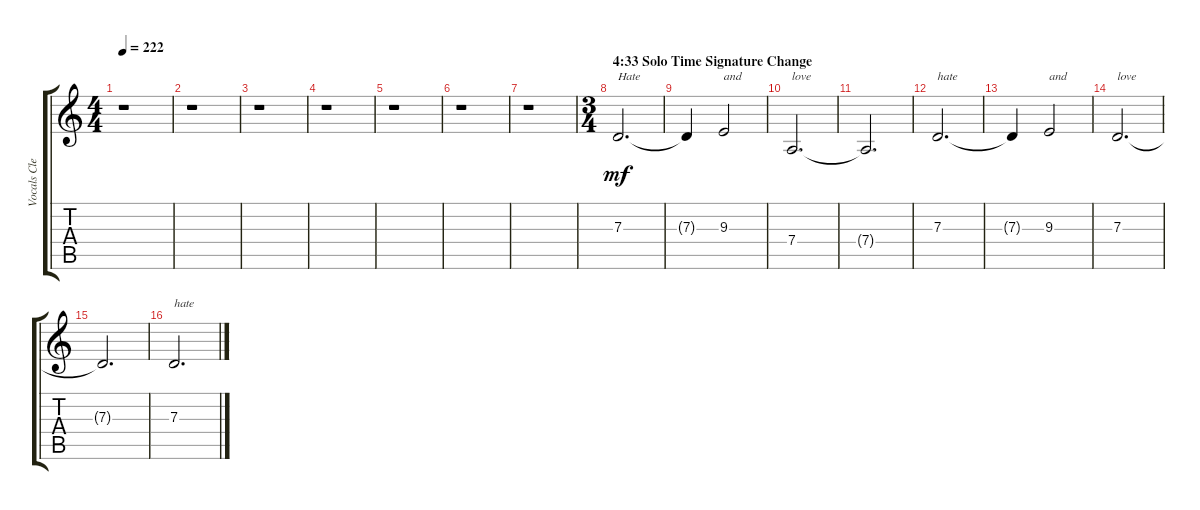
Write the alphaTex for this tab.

\track ("Vocals Clean" "Vocals Cle") {instrument pad4choir}
\staff {score tabs}
\tuning (E4 B3 G3 D3 A2 E2) {hide}
\ts (4 4)
\tempo 222
\clef g2
\ks c
r.1{dy f} |
r.1 |
r.1 |
r.1 |
r.1 |
r.1 |
r.1 |
\ts (3 4)
\section ("" "4:33 Solo Time Signature Change")
7.3.2{d txt "Hate" dy mf} |
7.3{t}.4 9.3.2{txt "and"} |
7.4.2{d txt "love"} |
7.4{t}.2{d} |
7.3.2{d txt "hate"} |
7.3{t}.4 9.3.2{txt "and"} |
7.3.2{d txt "love"} |
7.3{t}.2{d} |
7.3.2{d txt "hate"}
